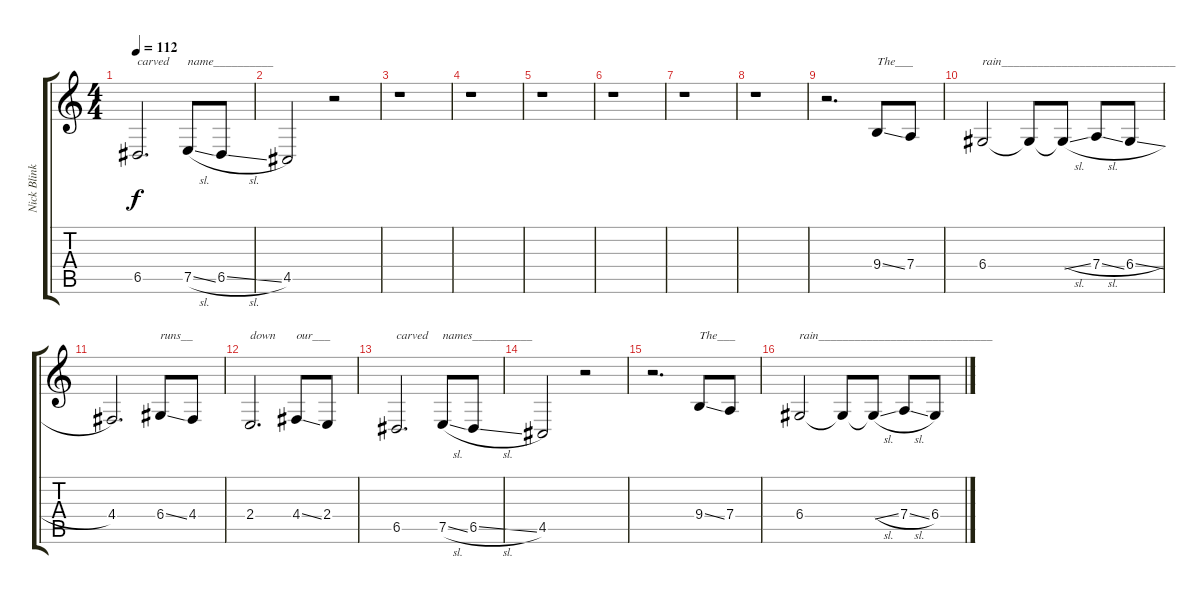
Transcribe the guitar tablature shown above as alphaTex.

\track ("Nick Blinko (Vocals)" "Nick Blink") {instrument lead2sawtooth}
\staff {score tabs}
\tuning (E4 B3 G3 D3 A2 E2) {hide}
\ts (4 4)
\tempo 112
\clef g2
\ks c
6.5.2{d txt "carved" dy f} 7.5{sl}.8{txt "name__________"} 6.5{sl}.8 |
4.5.2 r.2 |
r.1 |
r.1 |
r.1 |
r.1 |
r.1 |
r.1 |
r.2{d} 9.4{ss}.8{txt "The___"} 7.4.8 |
6.4.2{txt "rain_____________________________"} 6.4{t}.8 6.4{sl t}.8 7.4{sl}.8 6.4{sl}.8 |
4.4.2{d} 6.4{ss}.8{txt "runs__"} 4.4.8 |
2.4.2{d txt "down"} 4.4{ss}.8{txt "our___"} 2.4.8 |
6.5.2{d txt "carved"} 7.5{sl}.8{txt "names__________"} 6.5{sl}.8 |
4.5.2 r.2 |
r.2{d} 9.4{ss}.8{txt "The___"} 7.4.8 |
6.4.2{txt "rain_____________________________"} 6.4{t}.8 6.4{sl t}.8 7.4{sl}.8 6.4{sl}.8
